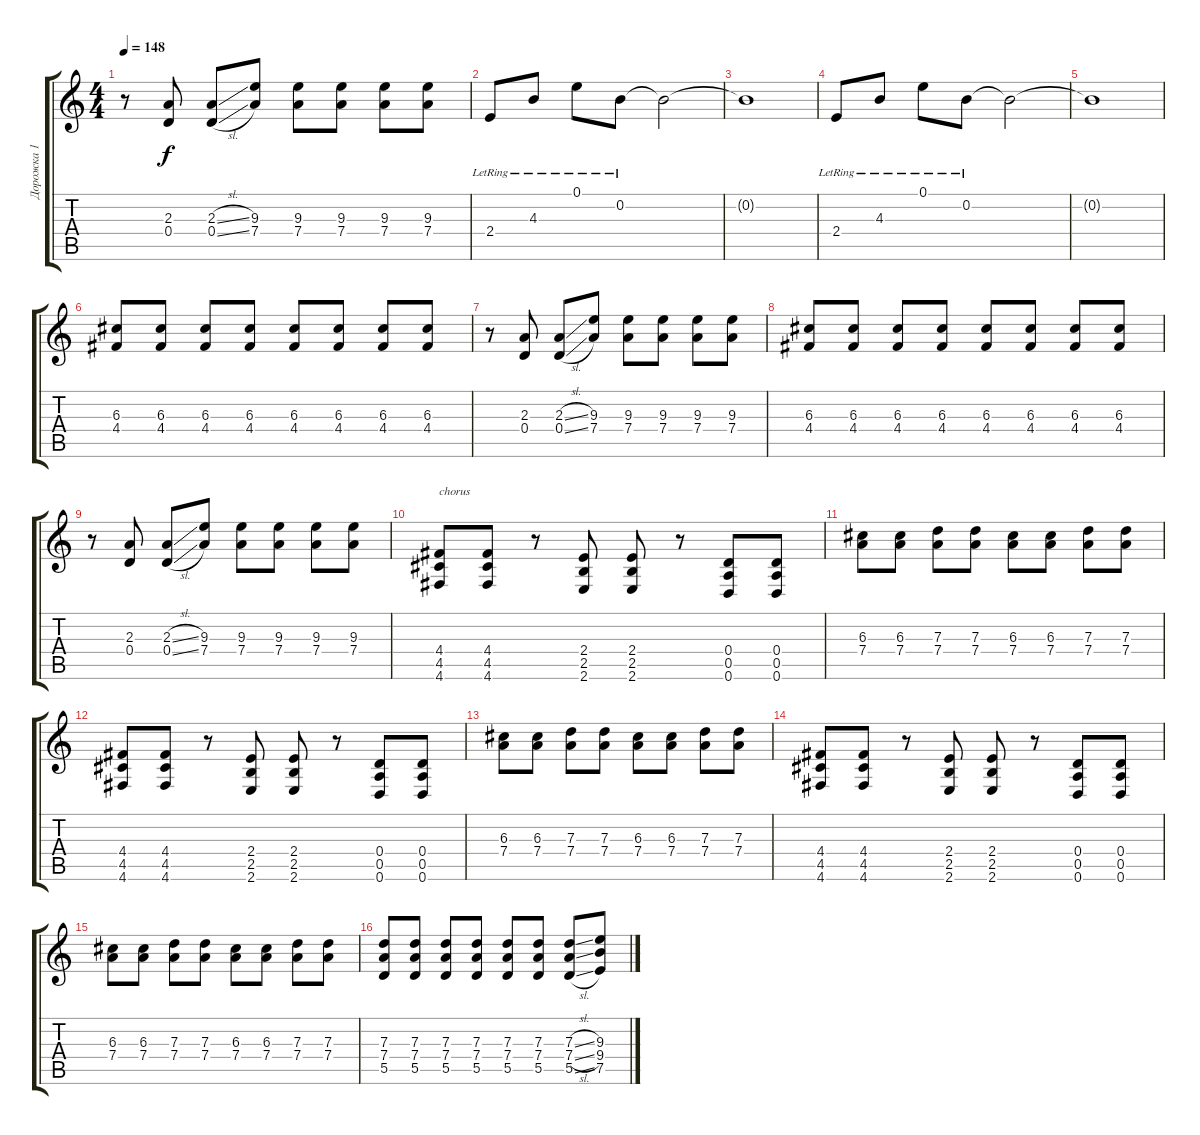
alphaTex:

\track ("Дорожка 1" "Дорожка 1") {instrument overdrivenguitar}
\staff {score tabs}
\tuning (E4 B3 G3 D3 A2 D2) {hide}
\ts (4 4)
\tempo 148
\clef g2
\ks c
r.8{dy f} (2.3 0.4).8 (2.3{sl} 0.4{sl}).8 (9.3 7.4).8 (9.3 7.4).8 (9.3 7.4).8 (9.3 7.4).8 (9.3 7.4).8 |
2.4{lr}.8{volume 13 instrument electricguitarclean} 4.3{lr}.8 0.1{lr}.8 0.2{lr}.8 0.2{t}.2 |
0.2{t}.1 |
2.4{lr}.8 4.3{lr}.8 0.1{lr}.8 0.2{lr}.8 0.2{t}.2 |
0.2{t}.1 |
(6.3 4.4).8{volume 6 instrument overdrivenguitar} (6.3 4.4).8 (6.3 4.4).8 (6.3 4.4).8 (6.3 4.4).8 (6.3 4.4).8 (6.3 4.4).8 (6.3 4.4).8 |
r.8 (2.3 0.4).8 (2.3{sl} 0.4{sl}).8 (9.3 7.4).8 (9.3 7.4).8 (9.3 7.4).8 (9.3 7.4).8 (9.3 7.4).8 |
(6.3 4.4).8 (6.3 4.4).8 (6.3 4.4).8 (6.3 4.4).8 (6.3 4.4).8 (6.3 4.4).8 (6.3 4.4).8 (6.3 4.4).8 |
r.8 (2.3 0.4).8 (2.3{sl} 0.4{sl}).8 (9.3 7.4).8 (9.3 7.4).8 (9.3 7.4).8 (9.3 7.4).8 (9.3 7.4).8 |
(4.4 4.5 4.6).8{txt "chorus" volume 16 instrument overdrivenguitar} (4.4 4.5 4.6).8 r.8 (2.4 2.5 2.6).8 (2.4 2.5 2.6).8 r.8 (0.4 0.5 0.6).8 (0.4 0.5 0.6).8 |
(6.3 7.4).8 (6.3 7.4).8 (7.3 7.4).8 (7.3 7.4).8 (6.3 7.4).8 (6.3 7.4).8 (7.3 7.4).8 (7.3 7.4).8 |
(4.4 4.5 4.6).8 (4.4 4.5 4.6).8 r.8 (2.4 2.5 2.6).8 (2.4 2.5 2.6).8 r.8 (0.4 0.5 0.6).8 (0.4 0.5 0.6).8 |
(6.3 7.4).8 (6.3 7.4).8 (7.3 7.4).8 (7.3 7.4).8 (6.3 7.4).8 (6.3 7.4).8 (7.3 7.4).8 (7.3 7.4).8 |
(4.4 4.5 4.6).8 (4.4 4.5 4.6).8 r.8 (2.4 2.5 2.6).8 (2.4 2.5 2.6).8 r.8 (0.4 0.5 0.6).8 (0.4 0.5 0.6).8 |
(6.3 7.4).8 (6.3 7.4).8 (7.3 7.4).8 (7.3 7.4).8 (6.3 7.4).8 (6.3 7.4).8 (7.3 7.4).8 (7.3 7.4).8 |
(7.3 7.4 5.5).8 (7.3 7.4 5.5).8 (7.3 7.4 5.5).8 (7.3 7.4 5.5).8 (7.3 7.4 5.5).8 (7.3 7.4 5.5).8 (7.3{sl} 7.4{sl} 5.5{sl}).8 (9.3 9.4 7.5).8
